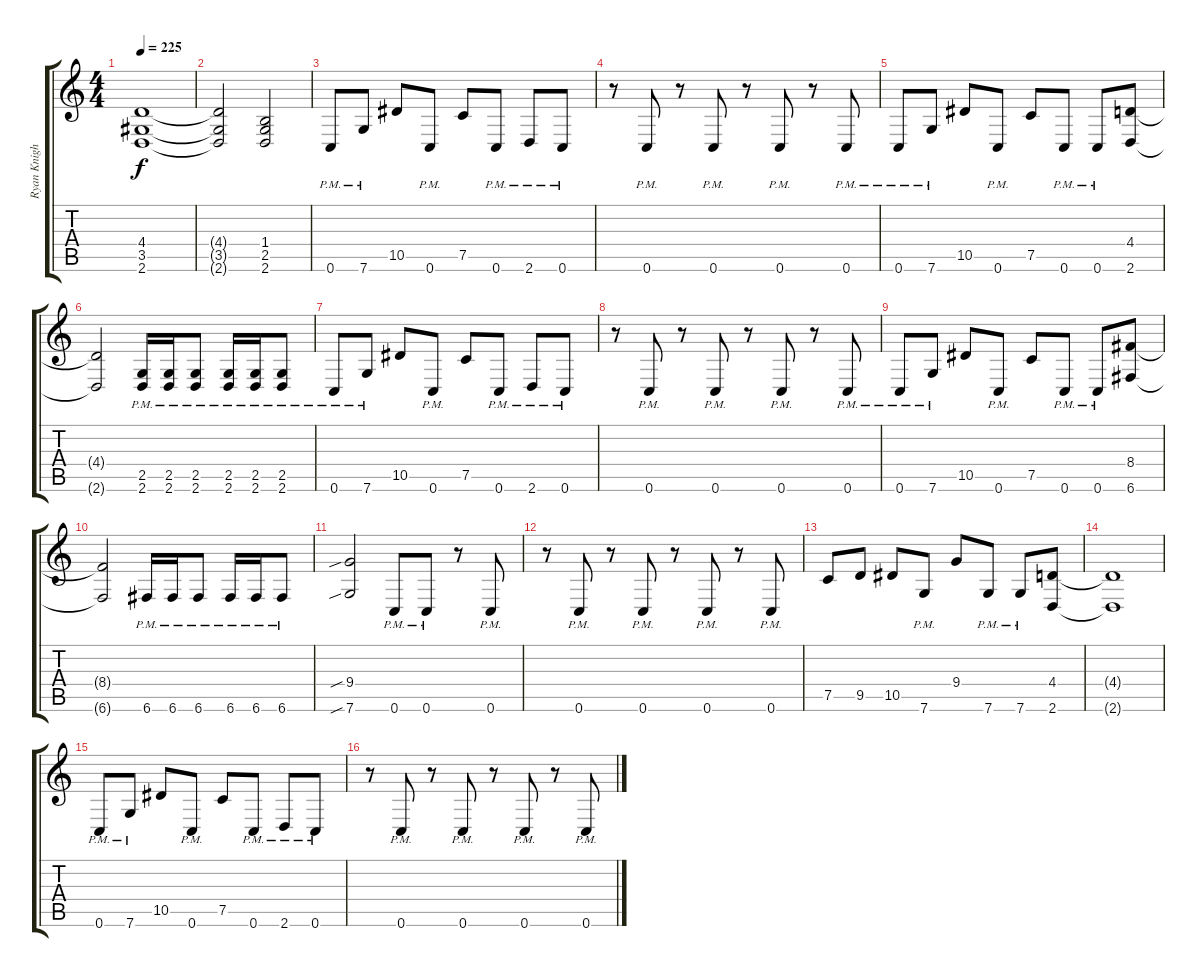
\track ("Ryan Knight (Rhythm)" "Ryan Knigh") {instrument distortionguitar}
\staff {score tabs}
\tuning (C4 G3 Eb3 Bb2 F2 C2) {hide}
\ts (4 4)
\tempo 225
\clef g2
\ks c
(4.4 3.5 2.6).1{dy f} |
(4.4{t} 3.5{t} 2.6{t}).2 (1.4 2.5 2.6).2 |
0.6{pm}.8 7.6{pm}.8 10.5.8 0.6{pm}.8 7.5.8 0.6{pm}.8 2.6{pm}.8 0.6{pm}.8 |
r.8 0.6{pm}.8 r.8 0.6{pm}.8 r.8 0.6{pm}.8 r.8 0.6{pm}.8 |
0.6{pm}.8 7.6{pm}.8 10.5.8 0.6{pm}.8 7.5.8 0.6{pm}.8 0.6{pm}.8 (4.4 2.6).8 |
(4.4{t} 2.6{t}).2 (2.5{pm} 2.6{pm}).16 (2.5{pm} 2.6{pm}).16 (2.5{pm} 2.6{pm}).8 (2.5{pm} 2.6{pm}).16 (2.5{pm} 2.6{pm}).16 (2.5{pm} 2.6{pm}).8 |
0.6{pm}.8 7.6{pm}.8 10.5.8 0.6{pm}.8 7.5.8 0.6{pm}.8 2.6{pm}.8 0.6{pm}.8 |
r.8 0.6{pm}.8 r.8 0.6{pm}.8 r.8 0.6{pm}.8 r.8 0.6{pm}.8 |
0.6{pm}.8 7.6{pm}.8 10.5.8 0.6{pm}.8 7.5.8 0.6{pm}.8 0.6{pm}.8 (8.4 6.6).8 |
(8.4{t} 6.6{t}).2 6.6{pm}.16 6.6{pm}.16 6.6{pm}.8 6.6{pm}.16 6.6{pm}.16 6.6{pm}.8 |
(9.4{sib} 7.6{sib}).2 0.6{pm}.8 0.6{pm}.8 r.8 0.6{pm}.8 |
r.8 0.6{pm}.8 r.8 0.6{pm}.8 r.8 0.6{pm}.8 r.8 0.6{pm}.8 |
7.5.8 9.5.8 10.5.8 7.6{pm}.8 9.4.8 7.6{pm}.8 7.6{pm}.8 (4.4 2.6).8 |
(4.4{t} 2.6{t}).1 |
0.6{pm}.8 7.6{pm}.8 10.5.8 0.6{pm}.8 7.5.8 0.6{pm}.8 2.6{pm}.8 0.6{pm}.8 |
r.8 0.6{pm}.8 r.8 0.6{pm}.8 r.8 0.6{pm}.8 r.8 0.6{pm}.8
